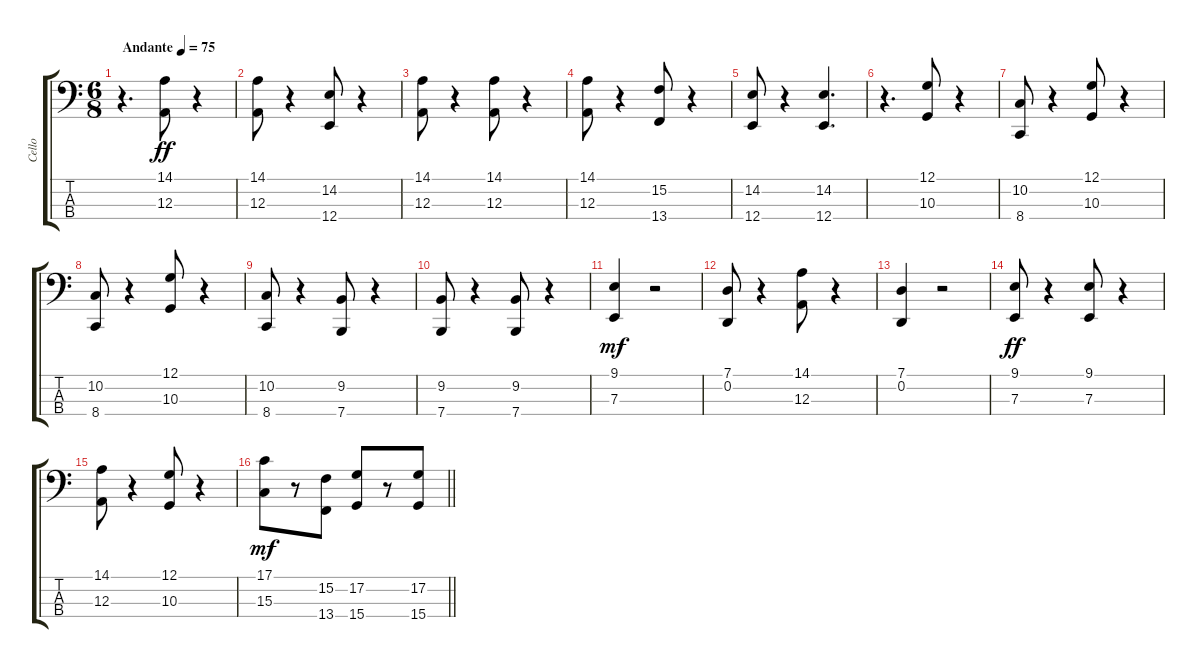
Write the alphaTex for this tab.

\track ("Cello" "Cello") {instrument stringensemble1}
\staff {score tabs}
\tuning (G2 D2 A1 E1) {hide}
\ts (6 8)
\tempo (75 "Andante")
\clef f4
\ks c
r.4{d dy ff instrument stringensemble1} (14.1 12.3).8 r.4 |
(14.1 12.3).8{volume 10} r.4 (14.2 12.4).8 r.4 |
(14.1 12.3).8{volume 12} r.4 (14.1 12.3).8 r.4 |
(14.1 12.3).8 r.4 (15.2 13.4).8 r.4 |
(14.2 12.4).8 r.4 (14.2 12.4).4{d} |
r.4{d} (12.1 10.3).8 r.4 |
(10.2 8.4).8 r.4 (12.1 10.3).8 r.4 |
(10.2 8.4).8 r.4 (12.1 10.3).8 r.4 |
(10.2 8.4).8 r.4 (9.2 7.4).8 r.4 |
(9.2 7.4).8 r.4 (9.2 7.4).8 r.4 |
(9.1 7.3).4{dy mf} r.2 |
(7.1 0.2).8 r.4 (14.1 12.3).8 r.4 |
(7.1 0.2).4 r.2 |
(9.1 7.3).8{dy ff} r.4 (9.1 7.3).8 r.4 |
(14.1 12.3).8 r.4 (12.1 10.3).8 r.4 |
\barLineRight lightlight
(17.1 15.3).8{dy mf} r.8 (15.2 13.4).8 (17.2 15.4).8 r.8 (17.2 15.4).8
